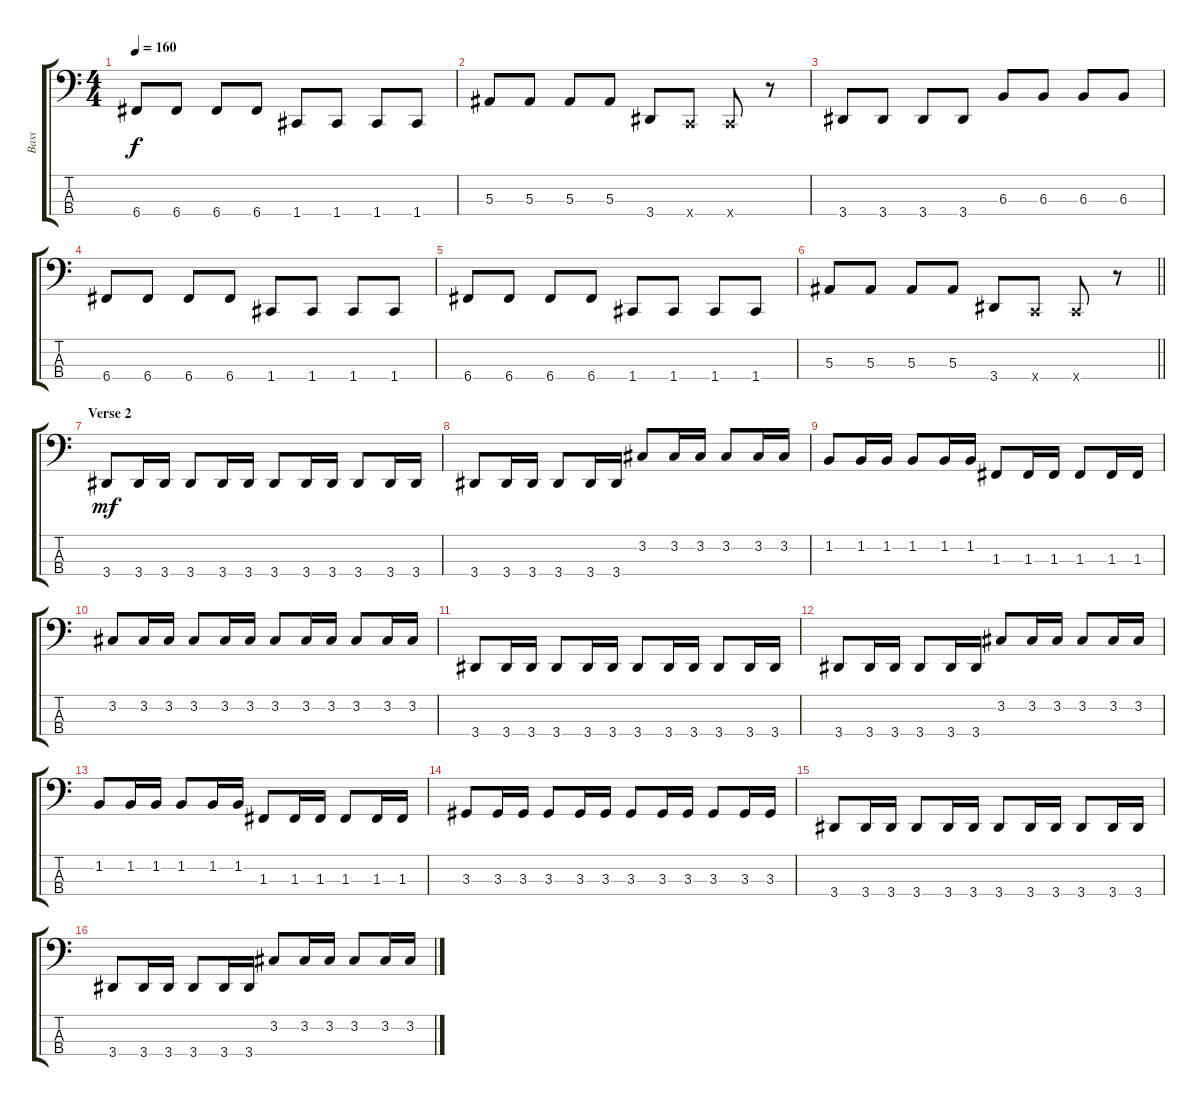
\track ("Bass" "Bass") {instrument electricbasspick}
\staff {score tabs}
\tuning (Eb2 Bb1 F1 C1) {hide}
\ts (4 4)
\tempo 160
\clef f4
\ks c
6.4.8{dy f} 6.4.8 6.4.8 6.4.8 1.4.8 1.4.8 1.4.8 1.4.8 |
5.3.8 5.3.8 5.3.8 5.3.8 3.4.8 0.4{x}.8 0.4{x}.8 r.8 |
3.4.8 3.4.8 3.4.8 3.4.8 6.3.8 6.3.8 6.3.8 6.3.8 |
6.4.8 6.4.8 6.4.8 6.4.8 1.4.8 1.4.8 1.4.8 1.4.8 |
6.4.8 6.4.8 6.4.8 6.4.8 1.4.8 1.4.8 1.4.8 1.4.8 |
\barLineRight lightlight
5.3.8 5.3.8 5.3.8 5.3.8 3.4.8 0.4{x}.8 0.4{x}.8 r.8 |
\section ("" "Verse 2")
3.4.8{dy mf} 3.4.16 3.4.16 3.4.8 3.4.16 3.4.16 3.4.8 3.4.16 3.4.16 3.4.8 3.4.16 3.4.16 |
3.4.8 3.4.16 3.4.16 3.4.8 3.4.16 3.4.16 3.2.8 3.2.16 3.2.16 3.2.8 3.2.16 3.2.16 |
1.2.8 1.2.16 1.2.16 1.2.8 1.2.16 1.2.16 1.3.8 1.3.16 1.3.16 1.3.8 1.3.16 1.3.16 |
3.2.8 3.2.16 3.2.16 3.2.8 3.2.16 3.2.16 3.2.8 3.2.16 3.2.16 3.2.8 3.2.16 3.2.16 |
3.4.8 3.4.16 3.4.16 3.4.8 3.4.16 3.4.16 3.4.8 3.4.16 3.4.16 3.4.8 3.4.16 3.4.16 |
3.4.8 3.4.16 3.4.16 3.4.8 3.4.16 3.4.16 3.2.8 3.2.16 3.2.16 3.2.8 3.2.16 3.2.16 |
1.2.8 1.2.16 1.2.16 1.2.8 1.2.16 1.2.16 1.3.8 1.3.16 1.3.16 1.3.8 1.3.16 1.3.16 |
3.3.8 3.3.16 3.3.16 3.3.8 3.3.16 3.3.16 3.3.8 3.3.16 3.3.16 3.3.8 3.3.16 3.3.16 |
3.4.8 3.4.16 3.4.16 3.4.8 3.4.16 3.4.16 3.4.8 3.4.16 3.4.16 3.4.8 3.4.16 3.4.16 |
3.4.8 3.4.16 3.4.16 3.4.8 3.4.16 3.4.16 3.2.8 3.2.16 3.2.16 3.2.8 3.2.16 3.2.16
